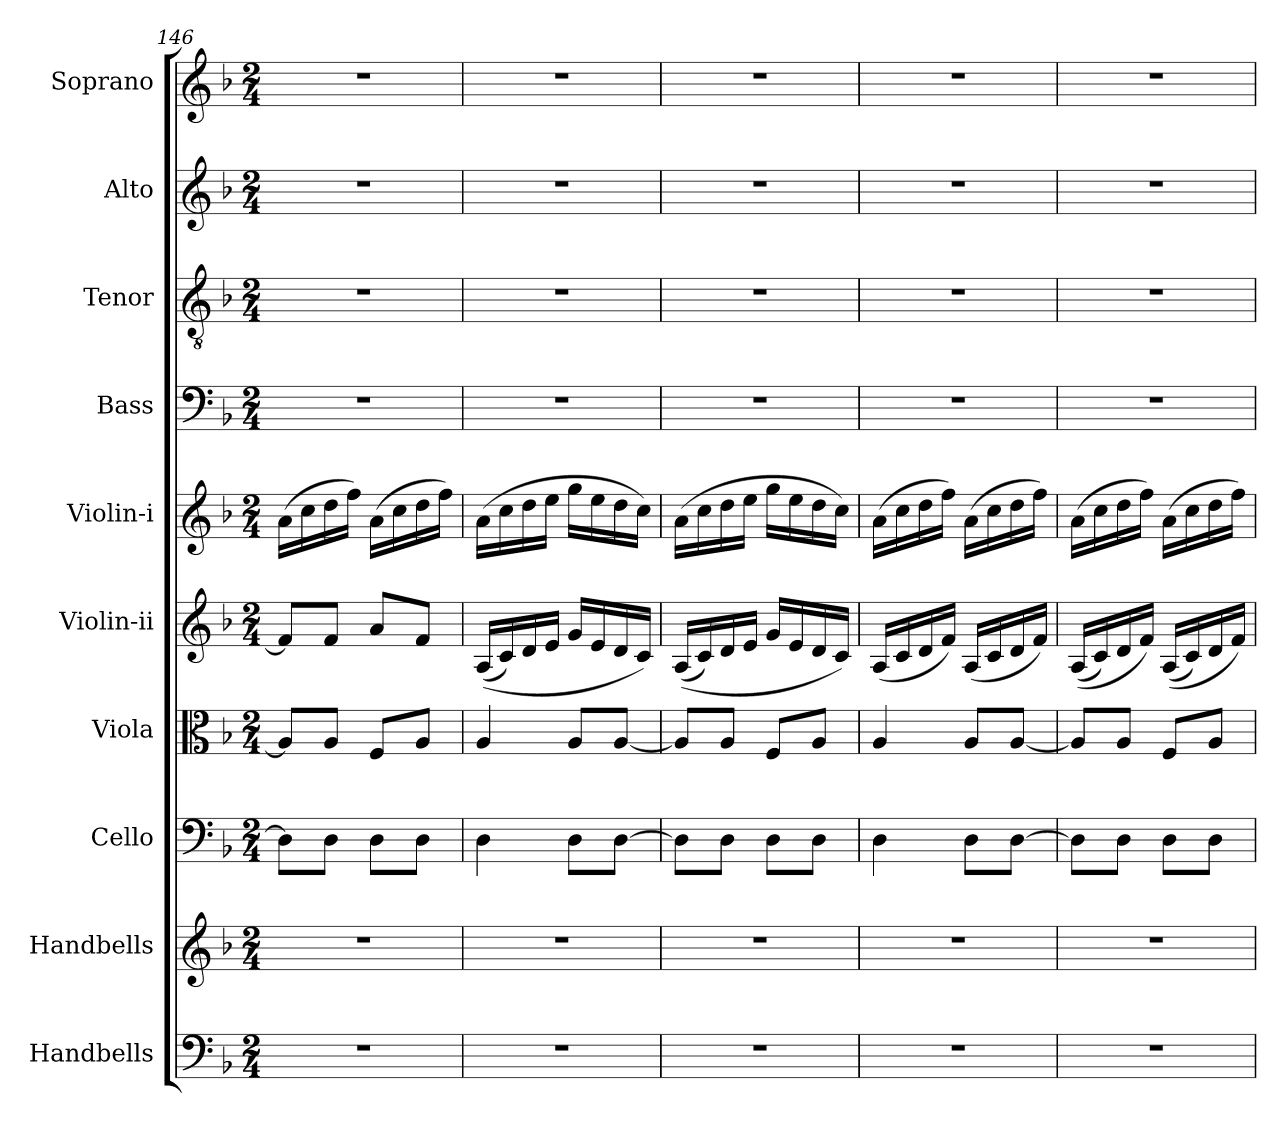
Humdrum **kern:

**kern	**kern	**kern	**kern	**kern	**kern	**kern	**kern	**kern	**kern
*part10	*part9	*part8	*part7	*part6	*part5	*part4	*part3	*part2	*part1
*staff10	*staff9	*staff8	*staff7	*staff6	*staff5	*staff4	*staff3	*staff2	*staff1
*I"Handbells	*I"Handbells	*I"Cello	*I"Viola	*I"Violin-ii	*I"Violin-i	*I"Bass	*I"Tenor	*I"Alto	*I"Soprano
*	*	*	*I'Vla.	*I'Vln.-ii	*I'Vln.-i	*I'B	*I'T	*I'A	*I'S
*clefF4	*clefG2	*clefF4	*clefC3	*clefG2	*clefG2	*clefF4	*clefGv2	*clefG2	*clefG2
*k[b-]	*k[b-]	*k[b-]	*k[b-]	*k[b-]	*k[b-]	*k[b-]	*k[b-]	*k[b-]	*k[b-]
*F:	*F:	*F:	*F:	*F:	*F:	*F:	*F:	*F:	*F:
*M2/4	*M2/4	*M2/4	*M2/4	*M2/4	*M2/4	*M2/4	*M2/4	*M2/4	*M2/4
=146	=146	=146	=146	=146	=146	=146	=146	=146	=146
!LO:N:vis=1	!LO:N:vis=1	!	!	!	!	!LO:N:vis=1	!LO:N:vis=1	!LO:N:vis=1	!LO:N:vis=1
2r	2r	8D\L]	8A/L]	8f/L]	(>16a\LL	2r	2r	2r	2r
.	.	.	.	.	16cc\	.	.	.	.
.	.	8D\J	8A/J	8f/J	16dd\	.	.	.	.
.	.	.	.	.	16ff\JJ)	.	.	.	.
.	.	8D\L	8F/L	8a/L	(>16a\LL	.	.	.	.
.	.	.	.	.	16cc\	.	.	.	.
.	.	8D\J	8A/J	8f/J	16dd\	.	.	.	.
.	.	.	.	.	16ff\JJ)	.	.	.	.
=147	=147	=147	=147	=147	=147	=147	=147	=147	=147
!LO:N:vis=1	!LO:N:vis=1	!	!	!	!	!LO:N:vis=1	!LO:N:vis=1	!LO:N:vis=1	!LO:N:vis=1
2r	2r	4D\	4A/	(>(<16A/LL	(>16a\LL	2r	2r	2r	2r
.	.	.	.	16c/)	16cc\	.	.	.	.
.	.	.	.	16d/	16dd\	.	.	.	.
.	.	.	.	16e/JJ	16ee\JJ	.	.	.	.
.	.	8D\L	8A/L	16g/LL	16gg\LL	.	.	.	.
.	.	.	.	16e/	16ee\	.	.	.	.
.	.	[>8D\J	[<8A/J	16d/	16dd\	.	.	.	.
.	.	.	.	16c/JJ)	16cc\JJ)	.	.	.	.
=148	=148	=148	=148	=148	=148	=148	=148	=148	=148
!LO:N:vis=1	!LO:N:vis=1	!	!	!	!	!LO:N:vis=1	!LO:N:vis=1	!LO:N:vis=1	!LO:N:vis=1
2r	2r	8D\L]	8A/L]	(>(<16A/LL	(>16a\LL	2r	2r	2r	2r
.	.	.	.	16c/)	16cc\	.	.	.	.
.	.	8D\J	8A/J	16d/	16dd\	.	.	.	.
.	.	.	.	16e/JJ	16ee\JJ	.	.	.	.
.	.	8D\L	8F/L	16g/LL	16gg\LL	.	.	.	.
.	.	.	.	16e/	16ee\	.	.	.	.
.	.	8D\J	8A/J	16d/	16dd\	.	.	.	.
.	.	.	.	16c/JJ)	16cc\JJ)	.	.	.	.
=149	=149	=149	=149	=149	=149	=149	=149	=149	=149
!LO:N:vis=1	!LO:N:vis=1	!	!	!	!	!LO:N:vis=1	!LO:N:vis=1	!LO:N:vis=1	!LO:N:vis=1
2r	2r	4D\	4A/	(<16A/LL	(>16a\LL	2r	2r	2r	2r
.	.	.	.	16c/	16cc\	.	.	.	.
.	.	.	.	16d/	16dd\	.	.	.	.
.	.	.	.	16f/JJ)	16ff\JJ)	.	.	.	.
.	.	8D\L	8A/L	(<16A/LL	(>16a\LL	.	.	.	.
.	.	.	.	16c/	16cc\	.	.	.	.
.	.	[>8D\J	[<8A/J	16d/	16dd\	.	.	.	.
.	.	.	.	16f/JJ)	16ff\JJ)	.	.	.	.
=150	=150	=150	=150	=150	=150	=150	=150	=150	=150
!LO:N:vis=1	!LO:N:vis=1	!	!	!	!	!LO:N:vis=1	!LO:N:vis=1	!LO:N:vis=1	!LO:N:vis=1
2r	2r	8D\L]	8A/L]	(>(<16A/LL	(>16a\LL	2r	2r	2r	2r
.	.	.	.	16c/)	16cc\	.	.	.	.
.	.	8D\J	8A/J	16d/	16dd\	.	.	.	.
.	.	.	.	16f/JJ)	16ff\JJ)	.	.	.	.
.	.	8D\L	8F/L	(>(<16A/LL	(>16a\LL	.	.	.	.
.	.	.	.	16c/)	16cc\	.	.	.	.
.	.	8D\J	8A/J	16d/	16dd\	.	.	.	.
.	.	.	.	16f/JJ)	16ff\JJ)	.	.	.	.
=	=	=	=	=	=	=	=	=	=
*-	*-	*-	*-	*-	*-	*-	*-	*-	*-
